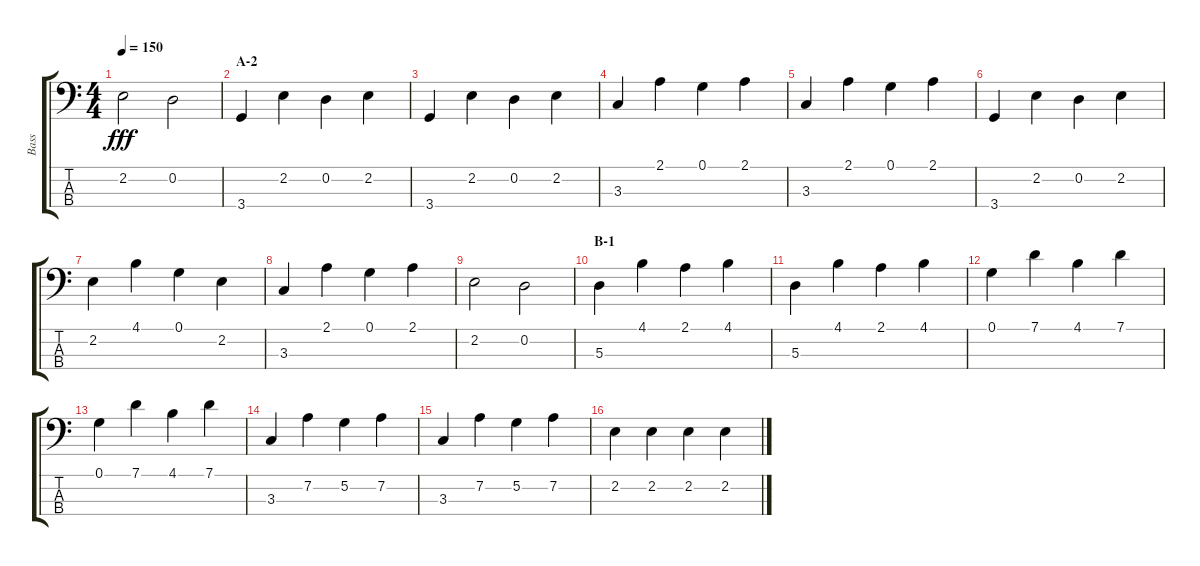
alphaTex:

\track ("Bass" "Bass") {instrument electricguitarmuted}
\staff {score tabs}
\tuning (G2 D2 A1 E1) {hide}
\ts (4 4)
\tempo 150
\clef f4
\ks c
2.2.2{dy fff} 0.2.2 |
\section ("" "A-2")
3.4.4 2.2.4 0.2.4 2.2.4 |
3.4.4 2.2.4 0.2.4 2.2.4 |
3.3.4 2.1.4 0.1.4 2.1.4 |
3.3.4 2.1.4 0.1.4 2.1.4 |
3.4.4 2.2.4 0.2.4 2.2.4 |
2.2.4 4.1.4 0.1.4 2.2.4 |
3.3.4 2.1.4 0.1.4 2.1.4 |
2.2.2 0.2.2 |
\section ("" "B-1")
5.3.4 4.1.4 2.1.4 4.1.4 |
5.3.4 4.1.4 2.1.4 4.1.4 |
0.1.4 7.1.4 4.1.4 7.1.4 |
0.1.4 7.1.4 4.1.4 7.1.4 |
3.3.4 7.2.4 5.2.4 7.2.4 |
3.3.4 7.2.4 5.2.4 7.2.4 |
2.2.4 2.2.4 2.2.4 2.2.4
